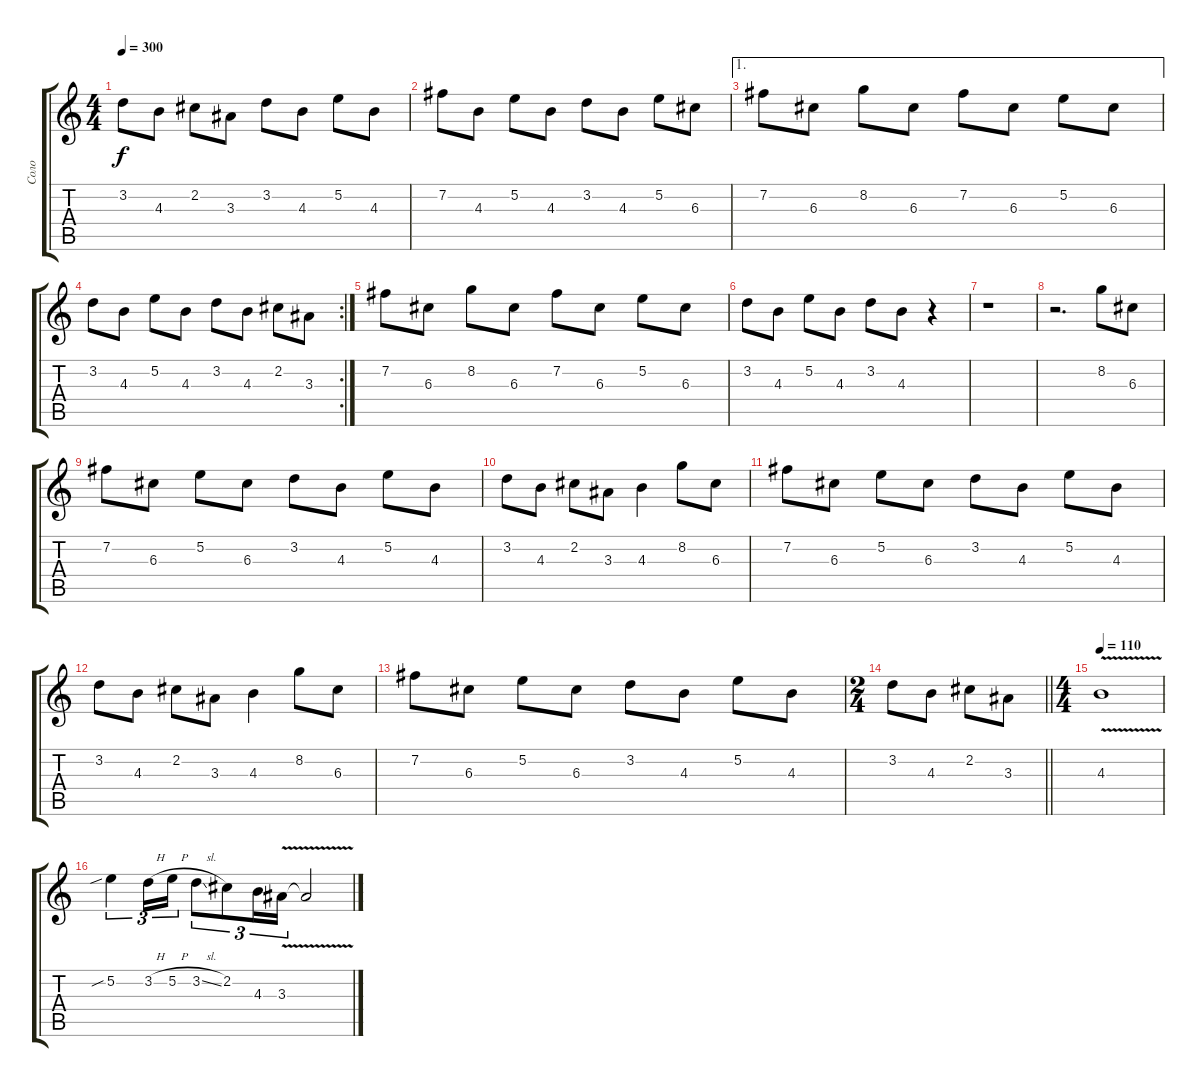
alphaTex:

\track ("Соло" "Соло") {instrument distortionguitar}
\staff {score tabs}
\tuning (E4 B3 G3 D3 A2 E2) {hide}
\ts (4 4)
\tempo 300
\clef g2
\ks c
3.2.8{dy f} 4.3.8 2.2.8 3.3.8 3.2.8 4.3.8 5.2.8 4.3.8 |
7.2.8 4.3.8 5.2.8 4.3.8 3.2.8 4.3.8 5.2.8 6.3.8 |
\ae 1
7.2.8 6.3.8 8.2.8 6.3.8 7.2.8 6.3.8 5.2.8 6.3.8 |
\rc 2
3.2.8 4.3.8 5.2.8 4.3.8 3.2.8 4.3.8 2.2.8 3.3.8 |
7.2.8 6.3.8 8.2.8 6.3.8 7.2.8 6.3.8 5.2.8 6.3.8 |
3.2.8 4.3.8 5.2.8 4.3.8 3.2.8 4.3.8 r.4 |
r.1 |
r.2{d} 8.2.8 6.3.8 |
7.2.8 6.3.8 5.2.8 6.3.8 3.2.8 4.3.8 5.2.8 4.3.8 |
3.2.8 4.3.8 2.2.8 3.3.8 4.3.4 8.2.8 6.3.8 |
7.2.8 6.3.8 5.2.8 6.3.8 3.2.8 4.3.8 5.2.8 4.3.8 |
3.2.8 4.3.8 2.2.8 3.3.8 4.3.4 8.2.8 6.3.8 |
7.2.8 6.3.8 5.2.8 6.3.8 3.2.8 4.3.8 5.2.8 4.3.8 |
\ts (2 4)
\barLineRight lightlight
3.2.8 4.3.8 2.2.8 3.3.8 |
\ts (4 4)
\tempo 110
4.3{v}.1 |
5.2{sib}.4{tu (3 2)} 3.2{h}.16{tu (3 2)} 5.2{h}.16{tu (3 2)} 3.2{sl}.8{tu (3 2)} 2.2.8{tu (3 2)} 4.3.16{tu (3 2)} 3.3{v}.16{tu (3 2)} 3.3{t}.2
